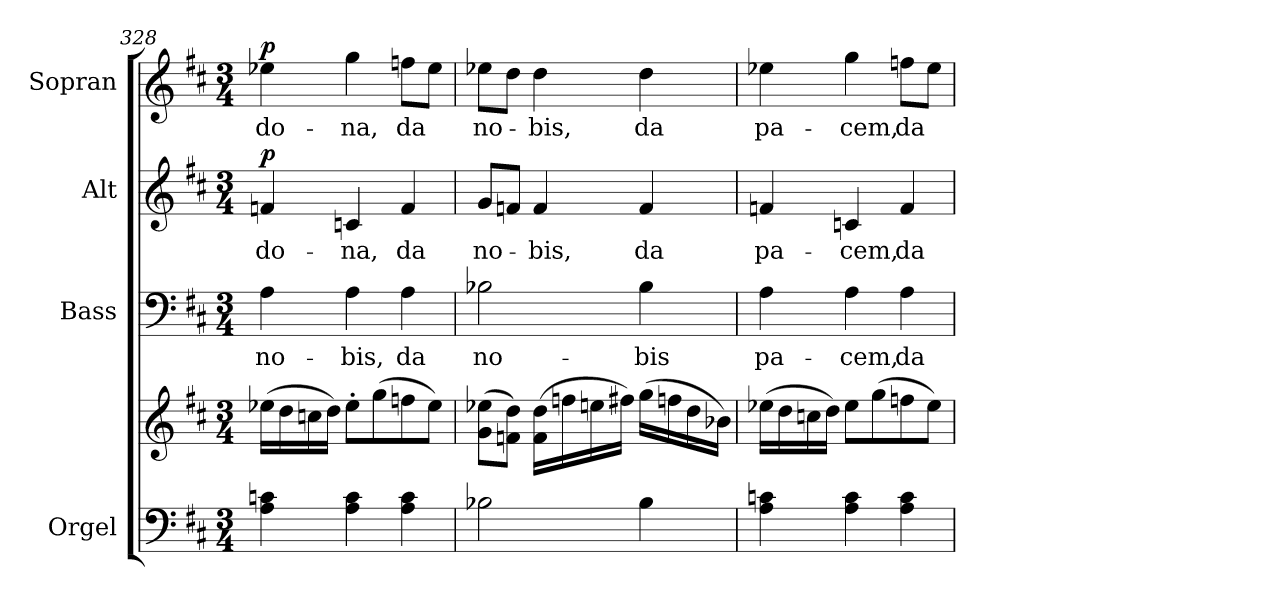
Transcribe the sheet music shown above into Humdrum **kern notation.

**kern	**kern	**kern	**text	**kern	**text	**dynam	**kern	**text	**dynam
*part4	*part4	*part3	*part3	*part2	*part2	*part2	*part1	*part1	*part1
*staff5	*staff4	*staff3	*staff3	*staff2	*staff2	*staff2	*staff1	*staff1	*staff1
*I"Orgel	*	*I"Bass	*	*I"Alt	*	*	*I"Sopran	*	*
*	*	*I'B.	*	*I'A.	*	*	*I'S.	*	*
*clefF4	*clefG2	*clefF4	*	*clefG2	*	*	*clefG2	*	*
*k[f#c#]	*k[f#c#]	*k[f#c#]	*	*k[f#c#]	*	*	*k[f#c#]	*	*
*D:	*D:	*D:	*	*D:	*	*	*D:	*	*
*M3/4	*M3/4	*M3/4	*	*M3/4	*	*	*M3/4	*	*
=328	=328	=328	=328	=328	=328	=328	=328	=328	=328
!	!	!	!LO:LY:b	!	!LO:LY:b	!LO:DY:a	!	!LO:LY:b	!LO:DY:a
4A\ 4cn\	(>16ee-X\LL	4A\	no-	4fn/	do-	p	4ee-X\	do-	p
.	16dd\	.	.	.	.	.	.	.	.
.	16ccn\	.	.	.	.	.	.	.	.
.	16dd\JJ)	.	.	.	.	.	.	.	.
!	!	!	!LO:LY:b	!	!LO:LY:b	!	!	!LO:LY:b	!
4A\ 4c\	8ee-'>\L	4A\	-bis,	4cn/	-na,	.	4gg\	-na,	.
.	(>8gg\	.	.	.	.	.	.	.	.
!	!	!	!LO:LY:b	!	!LO:LY:b	!	!	!LO:LY:b	!
4A\ 4c\	8ffn\	4A\	da	4f/	da	.	8ffn\L	da	.
.	8ee-\J)	.	.	.	.	.	8ee-\J	.	.
=329	=329	=329	=329	=329	=329	=329	=329	=329	=329
!	!	!	!LO:LY:b	!	!LO:LY:b	!	!	!LO:LY:b	!
2B-X\	(>8g\ 8ee-X\L	2B-X\	no-	8g/L	no-	.	8ee-X\L	no-	.
.	8fn\ 8dd\J)	.	.	8fn/J	.	.	8dd\J	.	.
!	!	!	!	!	!LO:LY:b	!	!	!LO:LY:b	!
.	(>16f\ 16dd\LL	.	.	4f/	-bis,	.	4dd\	-bis,	.
.	16ffn\	.	.	.	.	.	.	.	.
.	16een\	.	.	.	.	.	.	.	.
.	16ff#X\JJ)	.	.	.	.	.	.	.	.
!	!	!	!LO:LY:b	!	!LO:LY:b	!	!	!LO:LY:b	!
4B-\	(>16gg\LL	4B-\	-bis	4f/	da	.	4dd\	da	.
.	16ffn\	.	.	.	.	.	.	.	.
.	16dd\	.	.	.	.	.	.	.	.
.	16b-X\JJ)	.	.	.	.	.	.	.	.
!!LO:LB:g=z
=330	=330	=330	=330	=330	=330	=330	=330	=330	=330
!	!	!	!LO:LY:b	!	!LO:LY:b	!	!	!LO:LY:b	!
4A\ 4cn\	(>16ee-X\LL	4A\	pa-	4fn/	pa-	.	4ee-X\	pa-	.
.	16dd\	.	.	.	.	.	.	.	.
.	16ccn\	.	.	.	.	.	.	.	.
.	16dd\JJ)	.	.	.	.	.	.	.	.
!	!	!	!LO:LY:b	!	!LO:LY:b	!	!	!LO:LY:b	!
4A\ 4c\	8ee-\L	4A\	-cem,	4cn/	-cem,	.	4gg\	-cem,	.
.	(>8gg\	.	.	.	.	.	.	.	.
!	!	!	!LO:LY:b	!	!LO:LY:b	!	!	!LO:LY:b	!
4A\ 4c\	8ffn\	4A\	da	4f/	da	.	8ffn\L	da	.
.	8ee-\J)	.	.	.	.	.	8ee-\J	.	.
=	=	=	=	=	=	=	=	=	=
*-	*-	*-	*-	*-	*-	*-	*-	*-	*-
